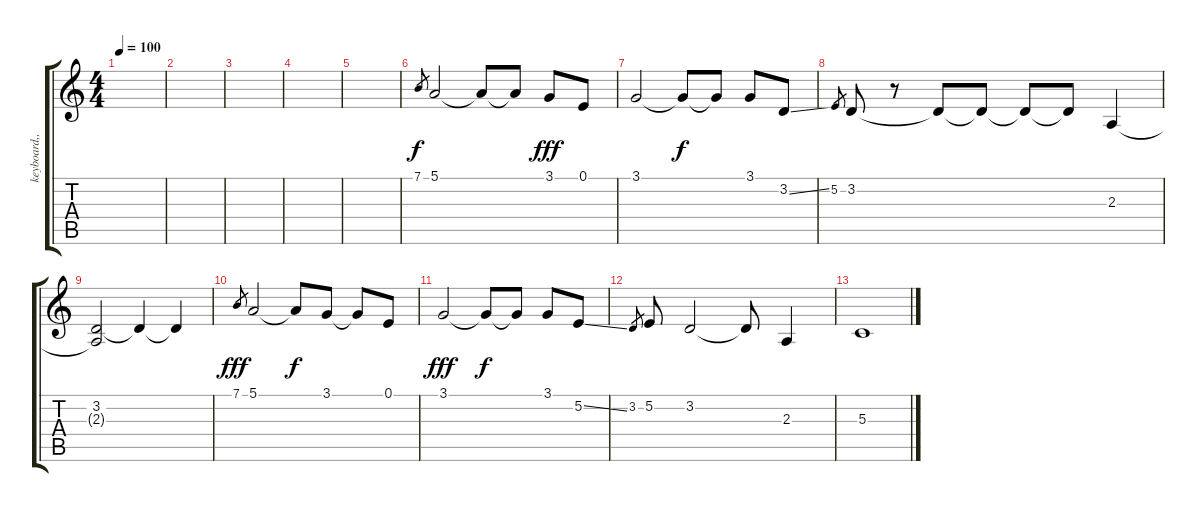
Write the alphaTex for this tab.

\track ("keyboard,,," "keyboard,,") {instrument lead6voice}
\staff {score tabs}
\tuning (E4 B3 G3 D3 A2 E2) {hide}
\ts (4 4)
\tempo 100
\clef g2
\ks c
|
|
|
|
|
7.1.8{gr} 5.1.2{balance 4 instrument lead6voice} 5.1{t}.8{dy f} 5.1{t}.8 3.1.8{dy fff} 0.1.8 |
3.1.2 3.1{t}.8{dy f} 3.1{t}.8 3.1.8 3.2{ss}.8 |
5.2.8{gr} 3.2.8 r.8 3.2{t}.8 3.2{t}.8 3.2{t}.8 3.2{t}.8 2.3.4 |
(3.2 2.3{t}).2 3.2{t}.4 3.2{t}.4 |
7.1.8{gr dy fff} 5.1.2 5.1{t}.8{dy f} 3.1.8 3.1{t}.8 0.1.8 |
3.1.2{dy fff} 3.1{t}.8{dy f} 3.1{t}.8 3.1.8 5.2{ss}.8 |
3.2.8{gr} 5.2.8 3.2.2 3.2{t}.8 2.3.4 |
5.3.1
